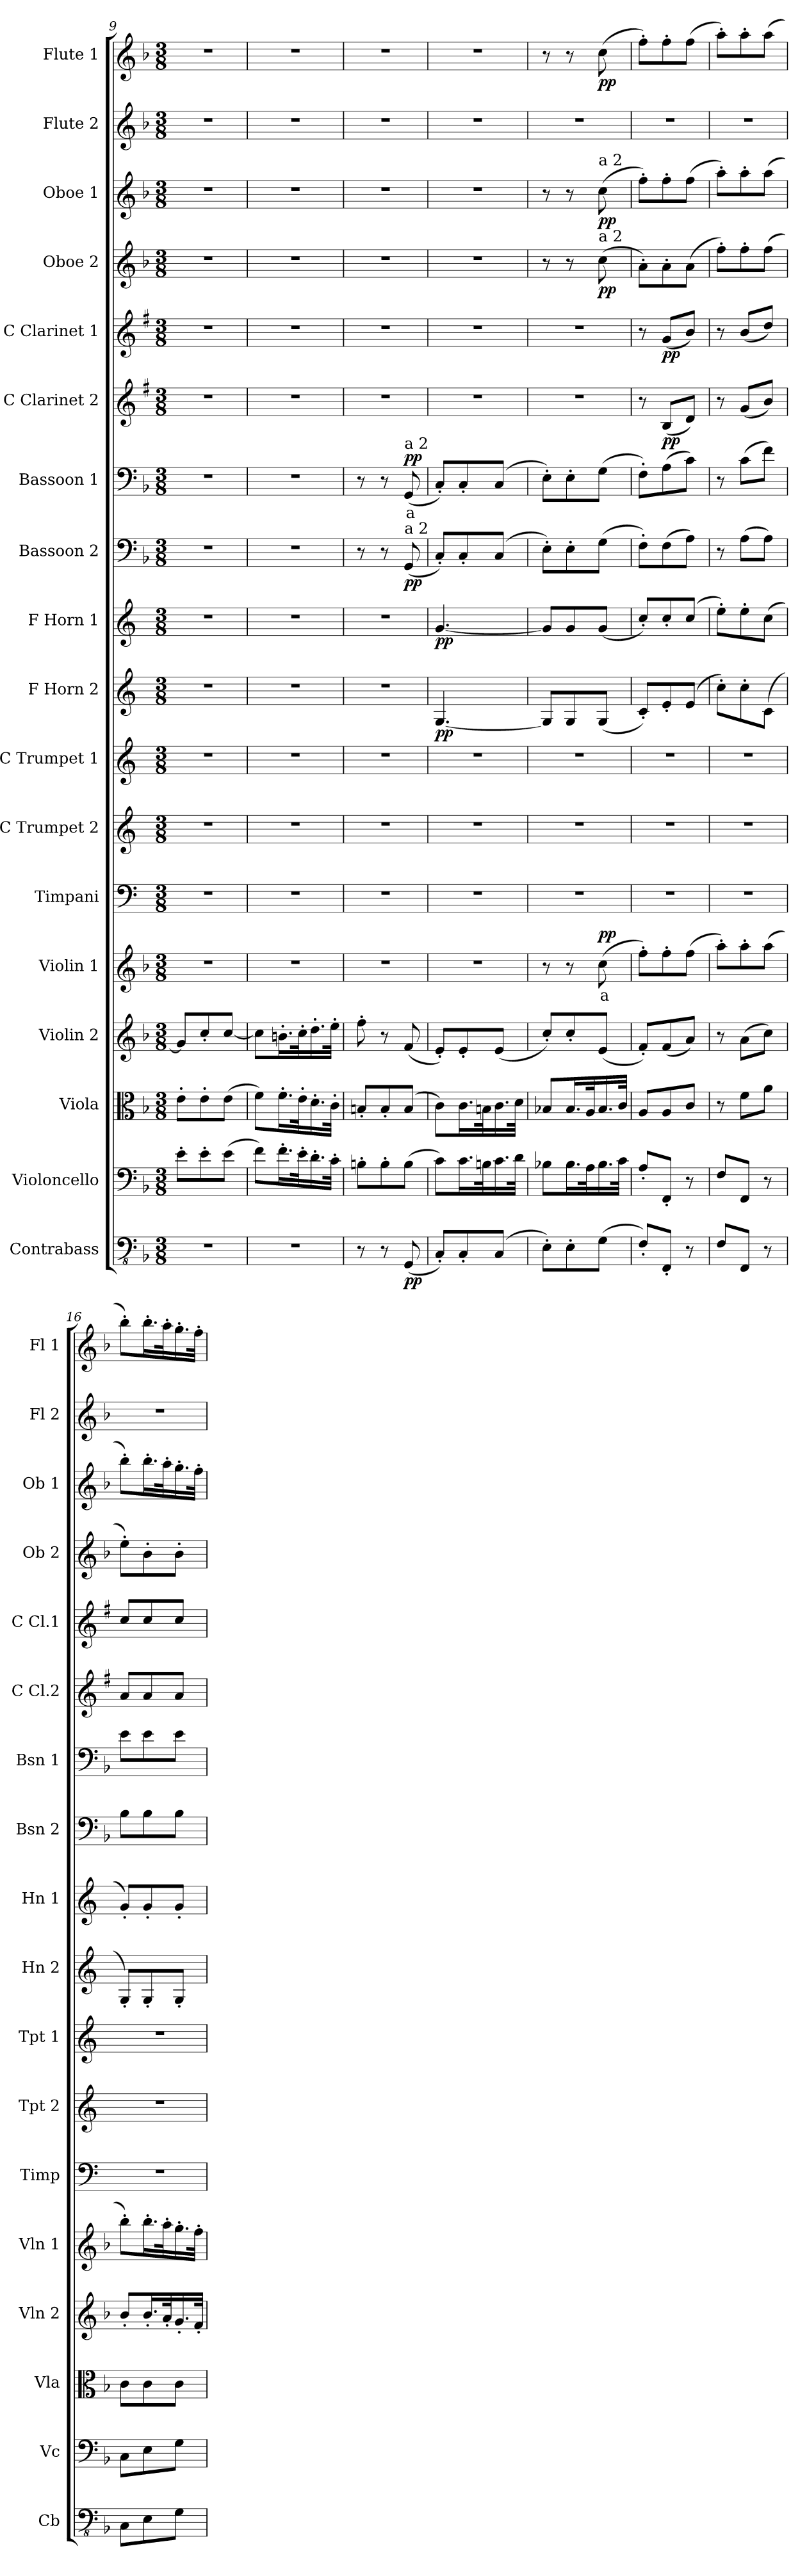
**kern	**dynam	**kern	**kern	**kern	**kern	**text	**dynam	**kern	**kern	**kern	**kern	**dynam	**kern	**dynam	**kern	**dynam	**kern	**text	**dynam	**kern	**dynam	**kern	**dynam	**kern	**dynam	**kern	**dynam	**kern	**kern	**dynam
*part18	*part18	*part17	*part16	*part15	*part14	*part14	*part14	*part13	*part12	*part11	*part10	*part10	*part9	*part9	*part8	*part8	*part7	*part7	*part7	*part6	*part6	*part5	*part5	*part4	*part4	*part3	*part3	*part2	*part1	*part1
*staff18	*staff18	*staff17	*staff16	*staff15	*staff14	*staff14	*staff14	*staff13	*staff12	*staff11	*staff10	*staff10	*staff9	*staff9	*staff8	*staff8	*staff7	*staff7	*staff7	*staff6	*staff6	*staff5	*staff5	*staff4	*staff4	*staff3	*staff3	*staff2	*staff1	*staff1
*I"Contrabass	*	*I"Violoncello	*I"Viola	*I"Violin 2	*I"Violin 1	*	*	*I"Timpani	*I"C Trumpet 2	*I"C Trumpet 1	*I"F Horn 2	*	*I"F Horn 1	*	*I"Bassoon 2	*	*I"Bassoon 1	*	*	*I"C Clarinet 2	*	*I"C Clarinet 1	*	*I"Oboe 2	*	*I"Oboe 1	*	*I"Flute 2	*I"Flute 1	*
*I'Cb	*	*I'Vc	*I'Vla	*I'Vln 2	*I'Vln 1	*	*	*I'Timp	*I'Tpt 2	*I'Tpt 1	*I'Hn 2	*	*I'Hn 1	*	*I'Bsn 2	*	*I'Bsn 1	*	*	*I'C Cl.2	*	*I'C Cl.1	*	*I'Ob 2	*	*I'Ob 1	*	*I'Fl 2	*I'Fl 1	*
*clefFv4	*	*clefF4	*clefC3	*clefG2	*clefG2	*	*	*clefF4	*clefG2	*clefG2	*clefG2	*	*clefG2	*	*clefF4	*	*clefF4	*	*	*clefG2	*	*clefG2	*	*clefG2	*	*clefG2	*	*clefG2	*clefG2	*
*	*	*	*	*	*	*	*	*	*	*	*ITrd4c7	*	*ITrd4c7	*	*	*	*	*	*	*ITrd1c2	*	*ITrd1c2	*	*	*	*	*	*	*	*
*k[b-]	*	*k[b-]	*k[b-]	*k[b-]	*k[b-]	*	*	*k[]	*k[]	*k[]	*k[b-]	*	*k[b-]	*	*k[b-]	*	*k[b-]	*	*	*k[b-]	*	*k[b-]	*	*k[b-]	*	*k[b-]	*	*k[b-]	*k[b-]	*
*F:	*	*F:	*F:	*F:	*F:	*	*	*	*	*	*	*	*	*	*F:	*	*F:	*	*	*F:	*	*F:	*	*F:	*	*F:	*	*F:	*F:	*
*M3/8	*	*M3/8	*M3/8	*M3/8	*M3/8	*	*	*M3/8	*M3/8	*M3/8	*M3/8	*	*M3/8	*	*M3/8	*	*M3/8	*	*	*M3/8	*	*M3/8	*	*M3/8	*	*M3/8	*	*M3/8	*M3/8	*
=9	=9	=9	=9	=9	=9	=9	=9	=9	=9	=9	=9	=9	=9	=9	=9	=9	=9	=9	=9	=9	=9	=9	=9	=9	=9	=9	=9	=9	=9	=9
4.r	.	8e'\L	8e'\L	8g/L]	4.r	.	.	4.r	4.r	4.r	4.r	.	4.r	.	4.r	.	4.r	.	.	4.r	.	4.r	.	4.r	.	4.r	.	4.r	4.r	.
.	.	8e'\	8e'\	8cc'/	.	.	.	.	.	.	.	.	.	.	.	.	.	.	.	.	.	.	.	.	.	.	.	.	.	.
.	.	(>8e\J	(>8e\J	[8cc/J	.	.	.	.	.	.	.	.	.	.	.	.	.	.	.	.	.	.	.	.	.	.	.	.	.	.
=10	=10	=10	=10	=10	=10	=10	=10	=10	=10	=10	=10	=10	=10	=10	=10	=10	=10	=10	=10	=10	=10	=10	=10	=10	=10	=10	=10	=10	=10	=10
4.r	.	8f\L)	8f\L)	8cc\L]	4.r	.	.	4.r	4.r	4.r	4.r	.	4.r	.	4.r	.	4.r	.	.	4.r	.	4.r	.	4.r	.	4.r	.	4.r	4.r	.
.	.	16.f'\L	16.f'\L	16.bn'\L	.	.	.	.	.	.	.	.	.	.	.	.	.	.	.	.	.	.	.	.	.	.	.	.	.	.
.	.	32e'\K	32e'\K	32cc'\K	.	.	.	.	.	.	.	.	.	.	.	.	.	.	.	.	.	.	.	.	.	.	.	.	.	.
.	.	16.d'\	16.d'\	16.dd'\	.	.	.	.	.	.	.	.	.	.	.	.	.	.	.	.	.	.	.	.	.	.	.	.	.	.
.	.	32c'\JJk	32c'\JJk	32ee'\JJk	.	.	.	.	.	.	.	.	.	.	.	.	.	.	.	.	.	.	.	.	.	.	.	.	.	.
=11	=11	=11	=11	=11	=11	=11	=11	=11	=11	=11	=11	=11	=11	=11	=11	=11	=11	=11	=11	=11	=11	=11	=11	=11	=11	=11	=11	=11	=11	=11
8r	.	8Bn'\L	8Bn'/L	8ff'\	4.r	.	.	4.r	4.r	4.r	4.r	.	4.r	.	8r	.	8r	.	.	4.r	.	4.r	.	4.r	.	4.r	.	4.r	4.r	.
8r	.	8B'\	8B'/	8r	.	.	.	.	.	.	.	.	.	.	8r	.	8r	.	.	.	.	.	.	.	.	.	.	.	.	.
!	!	!	!	!	!	!	!	!	!	!	!	!	!	!	!	!	!LO:TX:a:t=a 2	!	!	!	!	!	!	!	!	!	!	!	!	!
!	!	!	!	!	!	!	!	!	!	!	!	!	!	!	!LO:TX:a:t=a 2	!	!	!	!	!	!	!	!	!	!	!	!	!	!	!
!	!LO:DY:b	!	!	!	!	!	!	!	!	!	!	!	!	!	!	!LO:DY:b	!	!LO:LY:b:color=#FF0000	!LO:DY:b	!	!	!	!	!	!	!	!	!	!	!
(<8GGG/	pp	(>8B\J	(<8B/J	(<8f/	.	.	.	.	.	.	.	.	.	.	(<8GG/	pp	(<8GG/	a	pp	.	.	.	.	.	.	.	.	.	.	.
=12	=12	=12	=12	=12	=12	=12	=12	=12	=12	=12	=12	=12	=12	=12	=12	=12	=12	=12	=12	=12	=12	=12	=12	=12	=12	=12	=12	=12	=12	=12
!	!	!	!	!	!	!	!	!	!	!	!	!LO:DY:b	!	!LO:DY:b	!	!	!	!	!	!	!	!	!	!	!	!	!	!	!	!
8CC'/L)	.	8c\L)	8c\L)	8e'/L)	4.r	.	.	4.r	4.r	4.r	[4.C/	pp	[4.c/	pp	8C'/L)	.	8C'/L)	.	.	4.r	.	4.r	.	4.r	.	4.r	.	4.r	4.r	.
8CC'/	.	16.c\L	16.c\L	8e'/	.	.	.	.	.	.	.	.	.	.	8C'/	.	8C'/	.	.	.	.	.	.	.	.	.	.	.	.	.
.	.	32Bn\K	32Bn\K	.	.	.	.	.	.	.	.	.	.	.	.	.	.	.	.	.	.	.	.	.	.	.	.	.	.	.
(<8CC/J	.	16.c\	16.c\	(<8e/J	.	.	.	.	.	.	.	.	.	.	(<8C/J	.	(<8C/J	.	.	.	.	.	.	.	.	.	.	.	.	.
.	.	32d\JJk	32d\JJk	.	.	.	.	.	.	.	.	.	.	.	.	.	.	.	.	.	.	.	.	.	.	.	.	.	.	.
=13	=13	=13	=13	=13	=13	=13	=13	=13	=13	=13	=13	=13	=13	=13	=13	=13	=13	=13	=13	=13	=13	=13	=13	=13	=13	=13	=13	=13	=13	=13
8EE'\L)	.	8B-X\L	8B-X/L	8cc'/L)	8r	.	.	4.r	4.r	4.r	8C/L]	.	8c/L]	.	8E'\L)	.	8E'\L)	.	.	4.r	.	4.r	.	8r	.	8r	.	4.r	8r	.
8EE'\	.	16.B-\L	16.B-/L	8cc'/	8r	.	.	.	.	.	8C/	.	8c/	.	8E'\	.	8E'\	.	.	.	.	.	.	8r	.	8r	.	.	8r	.
.	.	32A\K	32A/K	.	.	.	.	.	.	.	.	.	.	.	.	.	.	.	.	.	.	.	.	.	.	.	.	.	.	.
!	!	!	!	!	!	!	!	!	!	!	!	!	!	!	!	!	!	!	!	!	!	!	!	!	!	!LO:TX:a:t=a 2	!	!	!	!
!	!	!	!	!	!	!	!	!	!	!	!	!	!	!	!	!	!	!	!	!	!	!	!	!LO:TX:a:t=a 2	!	!	!	!	!	!
!	!	!	!	!	!	!LO:LY:b:color=#FF0000	!LO:DY:b	!	!	!	!	!	!	!	!	!	!	!	!	!	!	!	!	!	!LO:DY:b	!	!LO:DY:b	!	!	!LO:DY:b
(>8GG\J	.	16.B-\	16.B-/	(<8e/J	(>8cc\	a	pp	.	.	.	(<8C/J	.	(<8c/J	.	(>8G\J	.	(>8G\J	.	.	.	.	.	.	(>8cc\	pp	(>8cc\	pp	.	(>8cc\	pp
.	.	32c\JJk	32c/JJk	.	.	.	.	.	.	.	.	.	.	.	.	.	.	.	.	.	.	.	.	.	.	.	.	.	.	.
!!LO:PB:g=z
=14	=14	=14	=14	=14	=14	=14	=14	=14	=14	=14	=14	=14	=14	=14	=14	=14	=14	=14	=14	=14	=14	=14	=14	=14	=14	=14	=14	=14	=14	=14
8FF'/L)	.	8A'/L	8A/L	8f'/L)	8ff'\L)	.	.	4.r	4.r	4.r	8F'/L)	.	8f'/L)	.	8F'\L)	.	8F'\L)	.	.	8r	.	8r	.	8a'\L)	.	8ff'\L)	.	4.r	8ff'\L)	.
!	!	!	!	!	!	!	!	!	!	!	!	!	!	!	!	!	!	!	!	!	!LO:DY:b	!	!LO:DY:b	!	!	!	!	!	!	!
8FFF'/J	.	8FF'/J	8A/	(<8f/	8ff'\	.	.	.	.	.	8A'/	.	8f'/	.	(>8F\	.	(>8A\	.	.	(<8A/L	pp	(<8f/L	pp	8a'\	.	8ff'\	.	.	8ff'\	.
8r	.	8r	8c/J	8a/J)	(>8ff\J	.	.	.	.	.	(<8A/J	.	(<8f/J	.	8A\J)	.	8c\J)	.	.	8c/J)	.	8a/J)	.	(>8a\J	.	(>8ff\J	.	.	(>8ff\J	.
=15	=15	=15	=15	=15	=15	=15	=15	=15	=15	=15	=15	=15	=15	=15	=15	=15	=15	=15	=15	=15	=15	=15	=15	=15	=15	=15	=15	=15	=15	=15
8FF/L	.	8F/L	8r	8r	8aa'\L)	.	.	4.r	4.r	4.r	8f'\L)	.	8a'\L)	.	8r	.	8r	.	.	8r	.	8r	.	8ff'\L)	.	8aa'\L)	.	4.r	8aa'\L)	.
8FFF/J	.	8FF/J	8f\L	(>8a\L	8aa'\	.	.	.	.	.	8f'\	.	8a'\	.	(>8A\L	.	(>8c\L	.	.	(<8f/L	.	(<8a/L	.	8ff'\	.	8aa'\	.	.	8aa'\	.
8r	.	8r	8a\J	8cc\J)	(>8aa\J	.	.	.	.	.	(>8F\J	.	(>8f\J	.	8A\J)	.	8f\J)	.	.	8a/J)	.	8cc/J)	.	(>8ff\J	.	(>8aa\J	.	.	(>8aa\J	.
=16	=16	=16	=16	=16	=16	=16	=16	=16	=16	=16	=16	=16	=16	=16	=16	=16	=16	=16	=16	=16	=16	=16	=16	=16	=16	=16	=16	=16	=16	=16
8CC\L	.	8C\L	8c\L	8b-'/L	8bb-'\L)	.	.	4.r	4.r	4.r	8C'/L)	.	8c'/L)	.	8B-\L	.	8e\L	.	.	8g/L	.	8b-/L	.	8ee'\L)	.	8bb-'\L)	.	4.r	8bb-'\L)	.
8EE\	.	8E\	8c\	16.b-'/L	16.bb-'\L	.	.	.	.	.	8C'/	.	8c'/	.	8B-\	.	8e\	.	.	8g/	.	8b-/	.	8b-'\	.	16.bb-'\L	.	.	16.bb-'\L	.
.	.	.	.	32a'/K	32aa'\K	.	.	.	.	.	.	.	.	.	.	.	.	.	.	.	.	.	.	.	.	32aa'\K	.	.	32aa'\K	.
8GG\J	.	8G\J	8c\J	16.g'/	16.gg'\	.	.	.	.	.	8C'/J	.	8c'/J	.	8B-\J	.	8e\J	.	.	8g/J	.	8b-/J	.	8b-'\J	.	16.gg'\	.	.	16.gg'\	.
.	.	.	.	32f'/JJk	32ff'\JJk	.	.	.	.	.	.	.	.	.	.	.	.	.	.	.	.	.	.	.	.	32ff'\JJk	.	.	32ff'\JJk	.
=	=	=	=	=	=	=	=	=	=	=	=	=	=	=	=	=	=	=	=	=	=	=	=	=	=	=	=	=	=	=
*-	*-	*-	*-	*-	*-	*-	*-	*-	*-	*-	*-	*-	*-	*-	*-	*-	*-	*-	*-	*-	*-	*-	*-	*-	*-	*-	*-	*-	*-	*-
